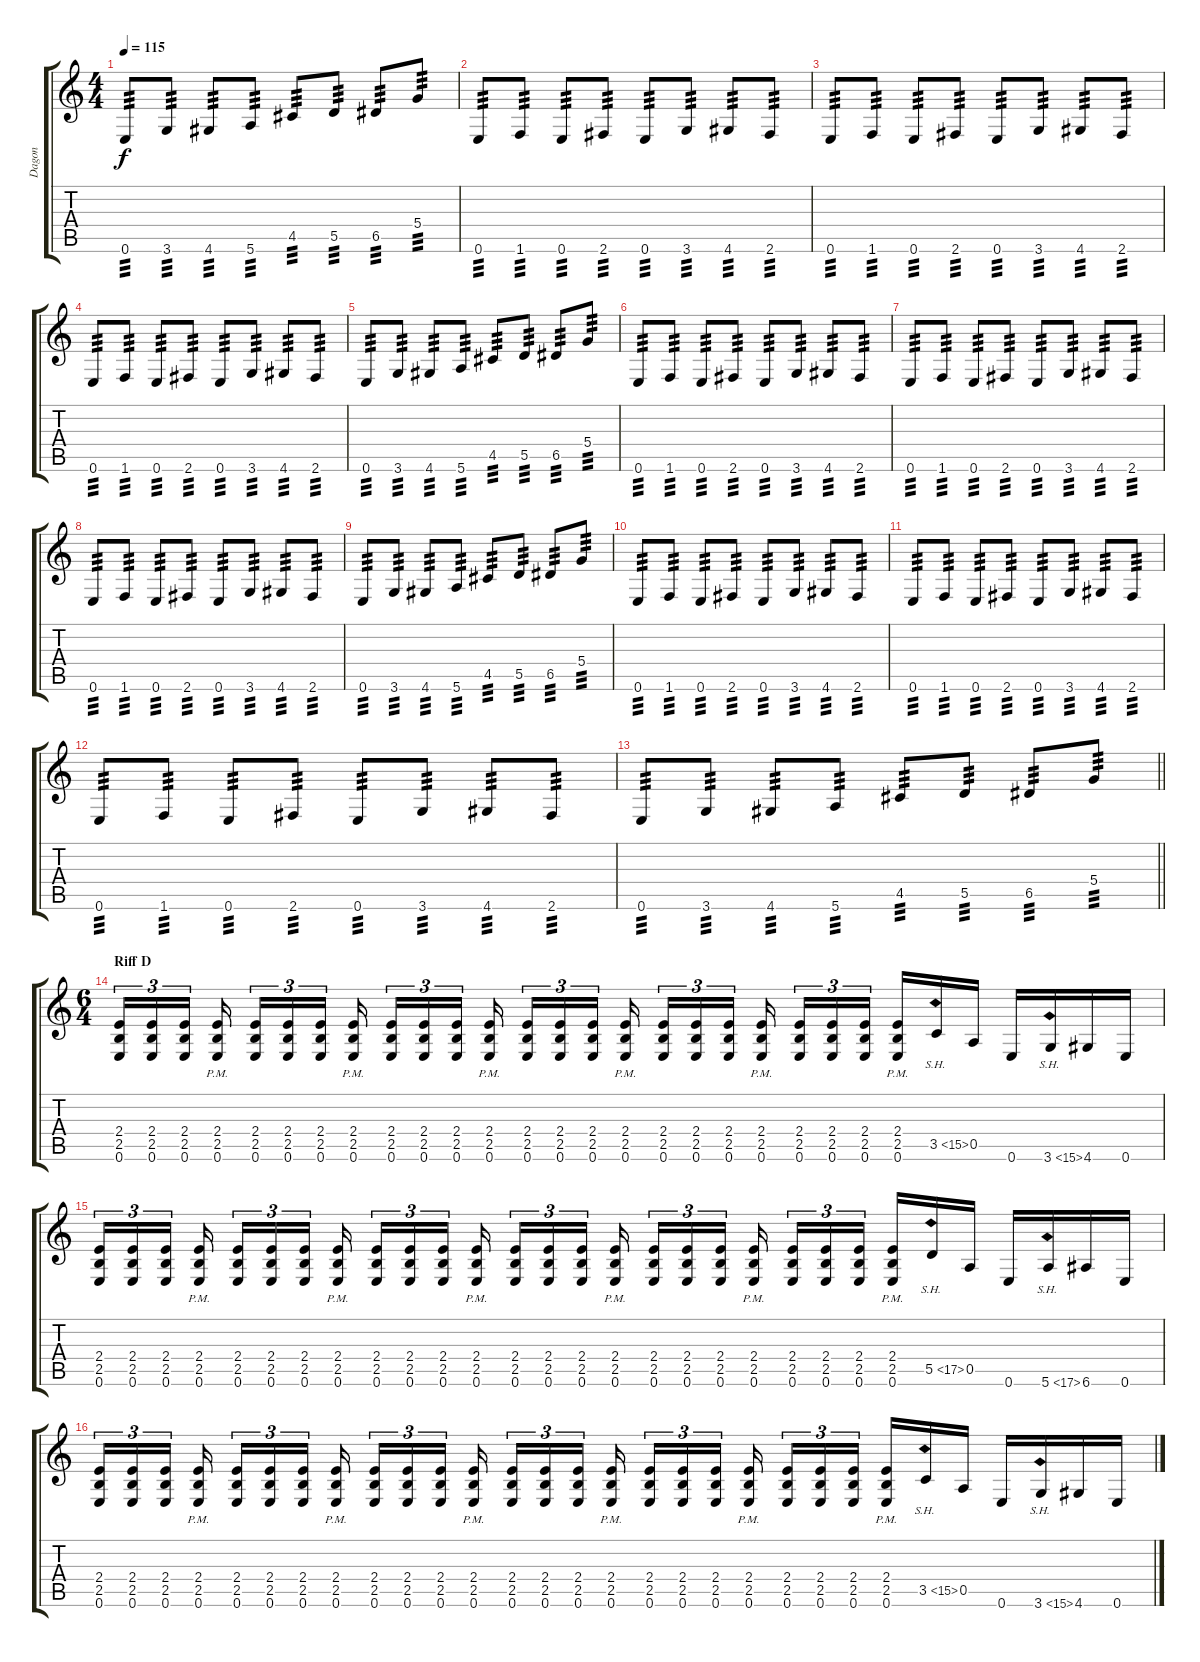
\track ("Dagon" "Dagon") {instrument distortionguitar}
\staff {score tabs}
\tuning (E4 B3 G3 D3 A2 E2) {hide}
\ts (4 4)
\tempo 115
\clef g2
\ks c
0.6.8{tp 3 dy f} 3.6.8{tp 3} 4.6.8{tp 3} 5.6.8{tp 3} 4.5.8{tp 3} 5.5.8{tp 3} 6.5.8{tp 3} 5.4.8{tp 3} |
0.6.8{tp 3} 1.6.8{tp 3} 0.6.8{tp 3} 2.6.8{tp 3} 0.6.8{tp 3} 3.6.8{tp 3} 4.6.8{tp 3} 2.6.8{tp 3} |
0.6.8{tp 3} 1.6.8{tp 3} 0.6.8{tp 3} 2.6.8{tp 3} 0.6.8{tp 3} 3.6.8{tp 3} 4.6.8{tp 3} 2.6.8{tp 3} |
0.6.8{tp 3} 1.6.8{tp 3} 0.6.8{tp 3} 2.6.8{tp 3} 0.6.8{tp 3} 3.6.8{tp 3} 4.6.8{tp 3} 2.6.8{tp 3} |
0.6.8{tp 3} 3.6.8{tp 3} 4.6.8{tp 3} 5.6.8{tp 3} 4.5.8{tp 3} 5.5.8{tp 3} 6.5.8{tp 3} 5.4.8{tp 3} |
0.6.8{tp 3} 1.6.8{tp 3} 0.6.8{tp 3} 2.6.8{tp 3} 0.6.8{tp 3} 3.6.8{tp 3} 4.6.8{tp 3} 2.6.8{tp 3} |
0.6.8{tp 3} 1.6.8{tp 3} 0.6.8{tp 3} 2.6.8{tp 3} 0.6.8{tp 3} 3.6.8{tp 3} 4.6.8{tp 3} 2.6.8{tp 3} |
0.6.8{tp 3} 1.6.8{tp 3} 0.6.8{tp 3} 2.6.8{tp 3} 0.6.8{tp 3} 3.6.8{tp 3} 4.6.8{tp 3} 2.6.8{tp 3} |
0.6.8{tp 3} 3.6.8{tp 3} 4.6.8{tp 3} 5.6.8{tp 3} 4.5.8{tp 3} 5.5.8{tp 3} 6.5.8{tp 3} 5.4.8{tp 3} |
0.6.8{tp 3} 1.6.8{tp 3} 0.6.8{tp 3} 2.6.8{tp 3} 0.6.8{tp 3} 3.6.8{tp 3} 4.6.8{tp 3} 2.6.8{tp 3} |
0.6.8{tp 3} 1.6.8{tp 3} 0.6.8{tp 3} 2.6.8{tp 3} 0.6.8{tp 3} 3.6.8{tp 3} 4.6.8{tp 3} 2.6.8{tp 3} |
0.6.8{tp 3} 1.6.8{tp 3} 0.6.8{tp 3} 2.6.8{tp 3} 0.6.8{tp 3} 3.6.8{tp 3} 4.6.8{tp 3} 2.6.8{tp 3} |
\barLineRight lightlight
0.6.8{tp 3} 3.6.8{tp 3} 4.6.8{tp 3} 5.6.8{tp 3} 4.5.8{tp 3} 5.5.8{tp 3} 6.5.8{tp 3} 5.4.8{tp 3} |
\ts (6 4)
\section ("" "Riff D")
(2.4 2.5 0.6).16{tu (3 2)} (2.4 2.5 0.6).16{tu (3 2)} (2.4 2.5 0.6).16{tu (3 2) beam splitsecondary} (2.4{pm} 2.5{pm} 0.6{pm}).16{beam splitsecondary} (2.4 2.5 0.6).16{tu (3 2)} (2.4 2.5 0.6).16{tu (3 2)} (2.4 2.5 0.6).16{tu (3 2) beam splitsecondary} (2.4{pm} 2.5{pm} 0.6{pm}).16{beam splitsecondary} (2.4 2.5 0.6).16{tu (3 2)} (2.4 2.5 0.6).16{tu (3 2)} (2.4 2.5 0.6).16{tu (3 2) beam splitsecondary} (2.4{pm} 2.5{pm} 0.6{pm}).16{beam splitsecondary} (2.4 2.5 0.6).16{tu (3 2)} (2.4 2.5 0.6).16{tu (3 2)} (2.4 2.5 0.6).16{tu (3 2) beam splitsecondary} (2.4{pm} 2.5{pm} 0.6{pm}).16 (2.4 2.5 0.6).16{tu (3 2)} (2.4 2.5 0.6).16{tu (3 2)} (2.4 2.5 0.6).16{tu (3 2) beam splitsecondary} (2.4{pm} 2.5{pm} 0.6{pm}).16{beam splitsecondary} (2.4 2.5 0.6).16{tu (3 2)} (2.4 2.5 0.6).16{tu (3 2)} (2.4 2.5 0.6).16{tu (3 2) beam splitsecondary} (2.4{pm} 2.5{pm} 0.6{pm}).16 3.5{sh 12}.16 0.5.16 0.6.16 3.6{sh 12}.16 4.6.16 0.6.16 |
(2.4 2.5 0.6).16{tu (3 2)} (2.4 2.5 0.6).16{tu (3 2)} (2.4 2.5 0.6).16{tu (3 2) beam splitsecondary} (2.4{pm} 2.5{pm} 0.6{pm}).16{beam splitsecondary} (2.4 2.5 0.6).16{tu (3 2)} (2.4 2.5 0.6).16{tu (3 2)} (2.4 2.5 0.6).16{tu (3 2) beam splitsecondary} (2.4{pm} 2.5{pm} 0.6{pm}).16{beam splitsecondary} (2.4 2.5 0.6).16{tu (3 2)} (2.4 2.5 0.6).16{tu (3 2)} (2.4 2.5 0.6).16{tu (3 2) beam splitsecondary} (2.4{pm} 2.5{pm} 0.6{pm}).16{beam splitsecondary} (2.4 2.5 0.6).16{tu (3 2)} (2.4 2.5 0.6).16{tu (3 2)} (2.4 2.5 0.6).16{tu (3 2) beam splitsecondary} (2.4{pm} 2.5{pm} 0.6{pm}).16 (2.4 2.5 0.6).16{tu (3 2)} (2.4 2.5 0.6).16{tu (3 2)} (2.4 2.5 0.6).16{tu (3 2) beam splitsecondary} (2.4{pm} 2.5{pm} 0.6{pm}).16{beam splitsecondary} (2.4 2.5 0.6).16{tu (3 2)} (2.4 2.5 0.6).16{tu (3 2)} (2.4 2.5 0.6).16{tu (3 2) beam splitsecondary} (2.4{pm} 2.5{pm} 0.6{pm}).16 5.5{sh 12}.16 0.5.16 0.6.16 5.6{sh 12}.16 6.6.16 0.6.16 |
(2.4 2.5 0.6).16{tu (3 2)} (2.4 2.5 0.6).16{tu (3 2)} (2.4 2.5 0.6).16{tu (3 2) beam splitsecondary} (2.4{pm} 2.5{pm} 0.6{pm}).16{beam splitsecondary} (2.4 2.5 0.6).16{tu (3 2)} (2.4 2.5 0.6).16{tu (3 2)} (2.4 2.5 0.6).16{tu (3 2) beam splitsecondary} (2.4{pm} 2.5{pm} 0.6{pm}).16{beam splitsecondary} (2.4 2.5 0.6).16{tu (3 2)} (2.4 2.5 0.6).16{tu (3 2)} (2.4 2.5 0.6).16{tu (3 2) beam splitsecondary} (2.4{pm} 2.5{pm} 0.6{pm}).16{beam splitsecondary} (2.4 2.5 0.6).16{tu (3 2)} (2.4 2.5 0.6).16{tu (3 2)} (2.4 2.5 0.6).16{tu (3 2) beam splitsecondary} (2.4{pm} 2.5{pm} 0.6{pm}).16 (2.4 2.5 0.6).16{tu (3 2)} (2.4 2.5 0.6).16{tu (3 2)} (2.4 2.5 0.6).16{tu (3 2) beam splitsecondary} (2.4{pm} 2.5{pm} 0.6{pm}).16{beam splitsecondary} (2.4 2.5 0.6).16{tu (3 2)} (2.4 2.5 0.6).16{tu (3 2)} (2.4 2.5 0.6).16{tu (3 2) beam splitsecondary} (2.4{pm} 2.5{pm} 0.6{pm}).16 3.5{sh 12}.16 0.5.16 0.6.16 3.6{sh 12}.16 4.6.16 0.6.16
